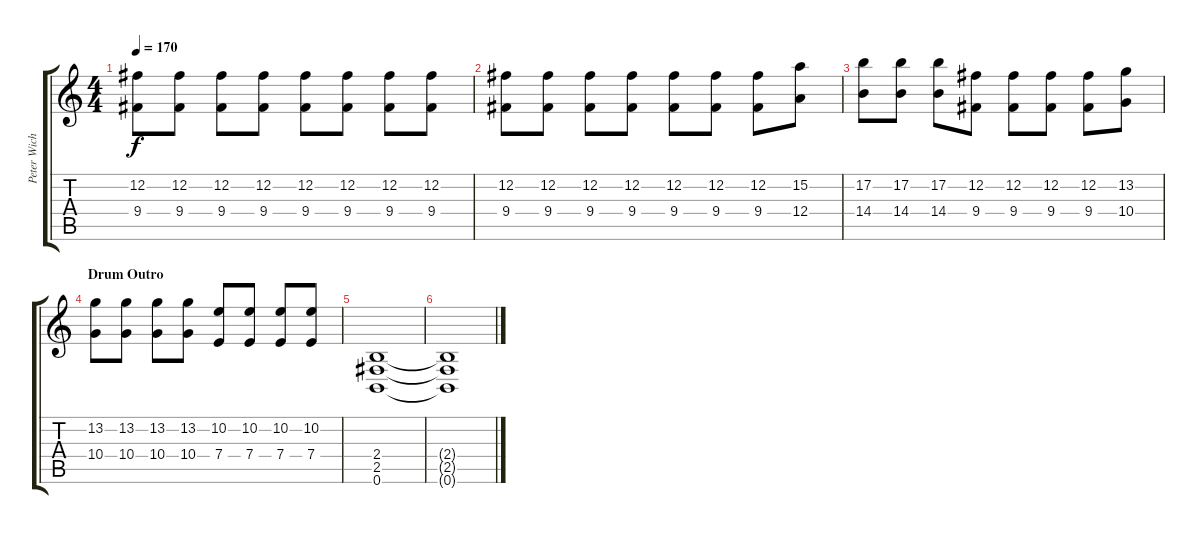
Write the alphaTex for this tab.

\track ("Peter Wichers -Lead Guitar-" "Peter Wich") {instrument distortionguitar}
\staff {score tabs}
\tuning (B3 Gb3 D3 A2 E2 B1) {hide}
\ts (4 4)
\tempo 170
\clef g2
\ks c
(12.2 9.4).8{dy f} (12.2 9.4).8 (12.2 9.4).8 (12.2 9.4).8 (12.2 9.4).8 (12.2 9.4).8 (12.2 9.4).8 (12.2 9.4).8 |
(12.2 9.4).8 (12.2 9.4).8 (12.2 9.4).8 (12.2 9.4).8 (12.2 9.4).8 (12.2 9.4).8 (12.2 9.4).8 (15.2 12.4).8 |
(17.2 14.4).8 (17.2 14.4).8 (17.2 14.4).8 (12.2 9.4).8 (12.2 9.4).8 (12.2 9.4).8 (12.2 9.4).8 (13.2 10.4).8 |
\section ("" "Drum Outro")
(13.2 10.4).8 (13.2 10.4).8 (13.2 10.4).8 (13.2 10.4).8 (10.2 7.4).8 (10.2 7.4).8 (10.2 7.4).8 (10.2 7.4).8 |
(2.4 2.5 0.6).1 |
(2.4{t} 2.5{t} 0.6{t}).1
